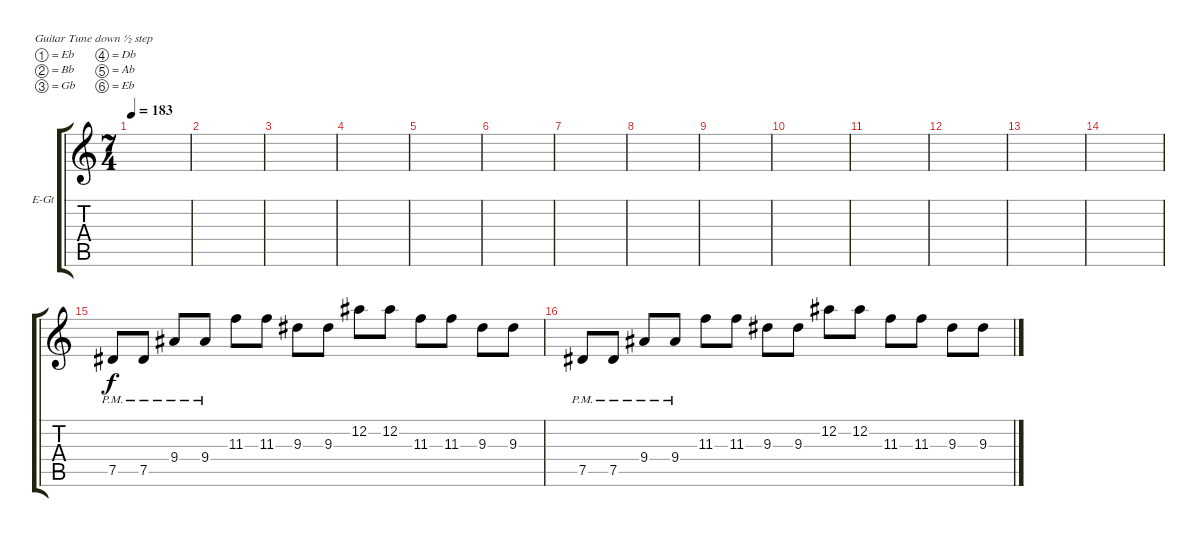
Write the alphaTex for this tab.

\bracketExtendMode groupsimilarinstruments
\firstSystemTrackNameOrientation horizontal
\otherSystemsTrackNameOrientation horizontal
\track ("solo" "E-Gt") {instrument distortionguitar}
\staff {score tabs}
\tuning (Eb4 Bb3 Gb3 Db3 Ab2 Eb2)
\ts (7 4)
\tempo 183
\clef g2
\ks c
|
|
|
|
|
|
|
|
|
|
|
|
|
|
7.5{pm}.8 7.5{pm}.8 9.4{pm}.8 9.4{pm}.8 11.3.8 11.3.8 9.3.8 9.3.8 12.2.8 12.2.8 11.3.8 11.3.8 9.3.8 9.3.8 |
7.5{pm}.8 7.5{pm}.8 9.4{pm}.8 9.4{pm}.8 11.3.8 11.3.8 9.3.8 9.3.8 12.2.8 12.2.8 11.3.8 11.3.8 9.3.8 9.3.8
